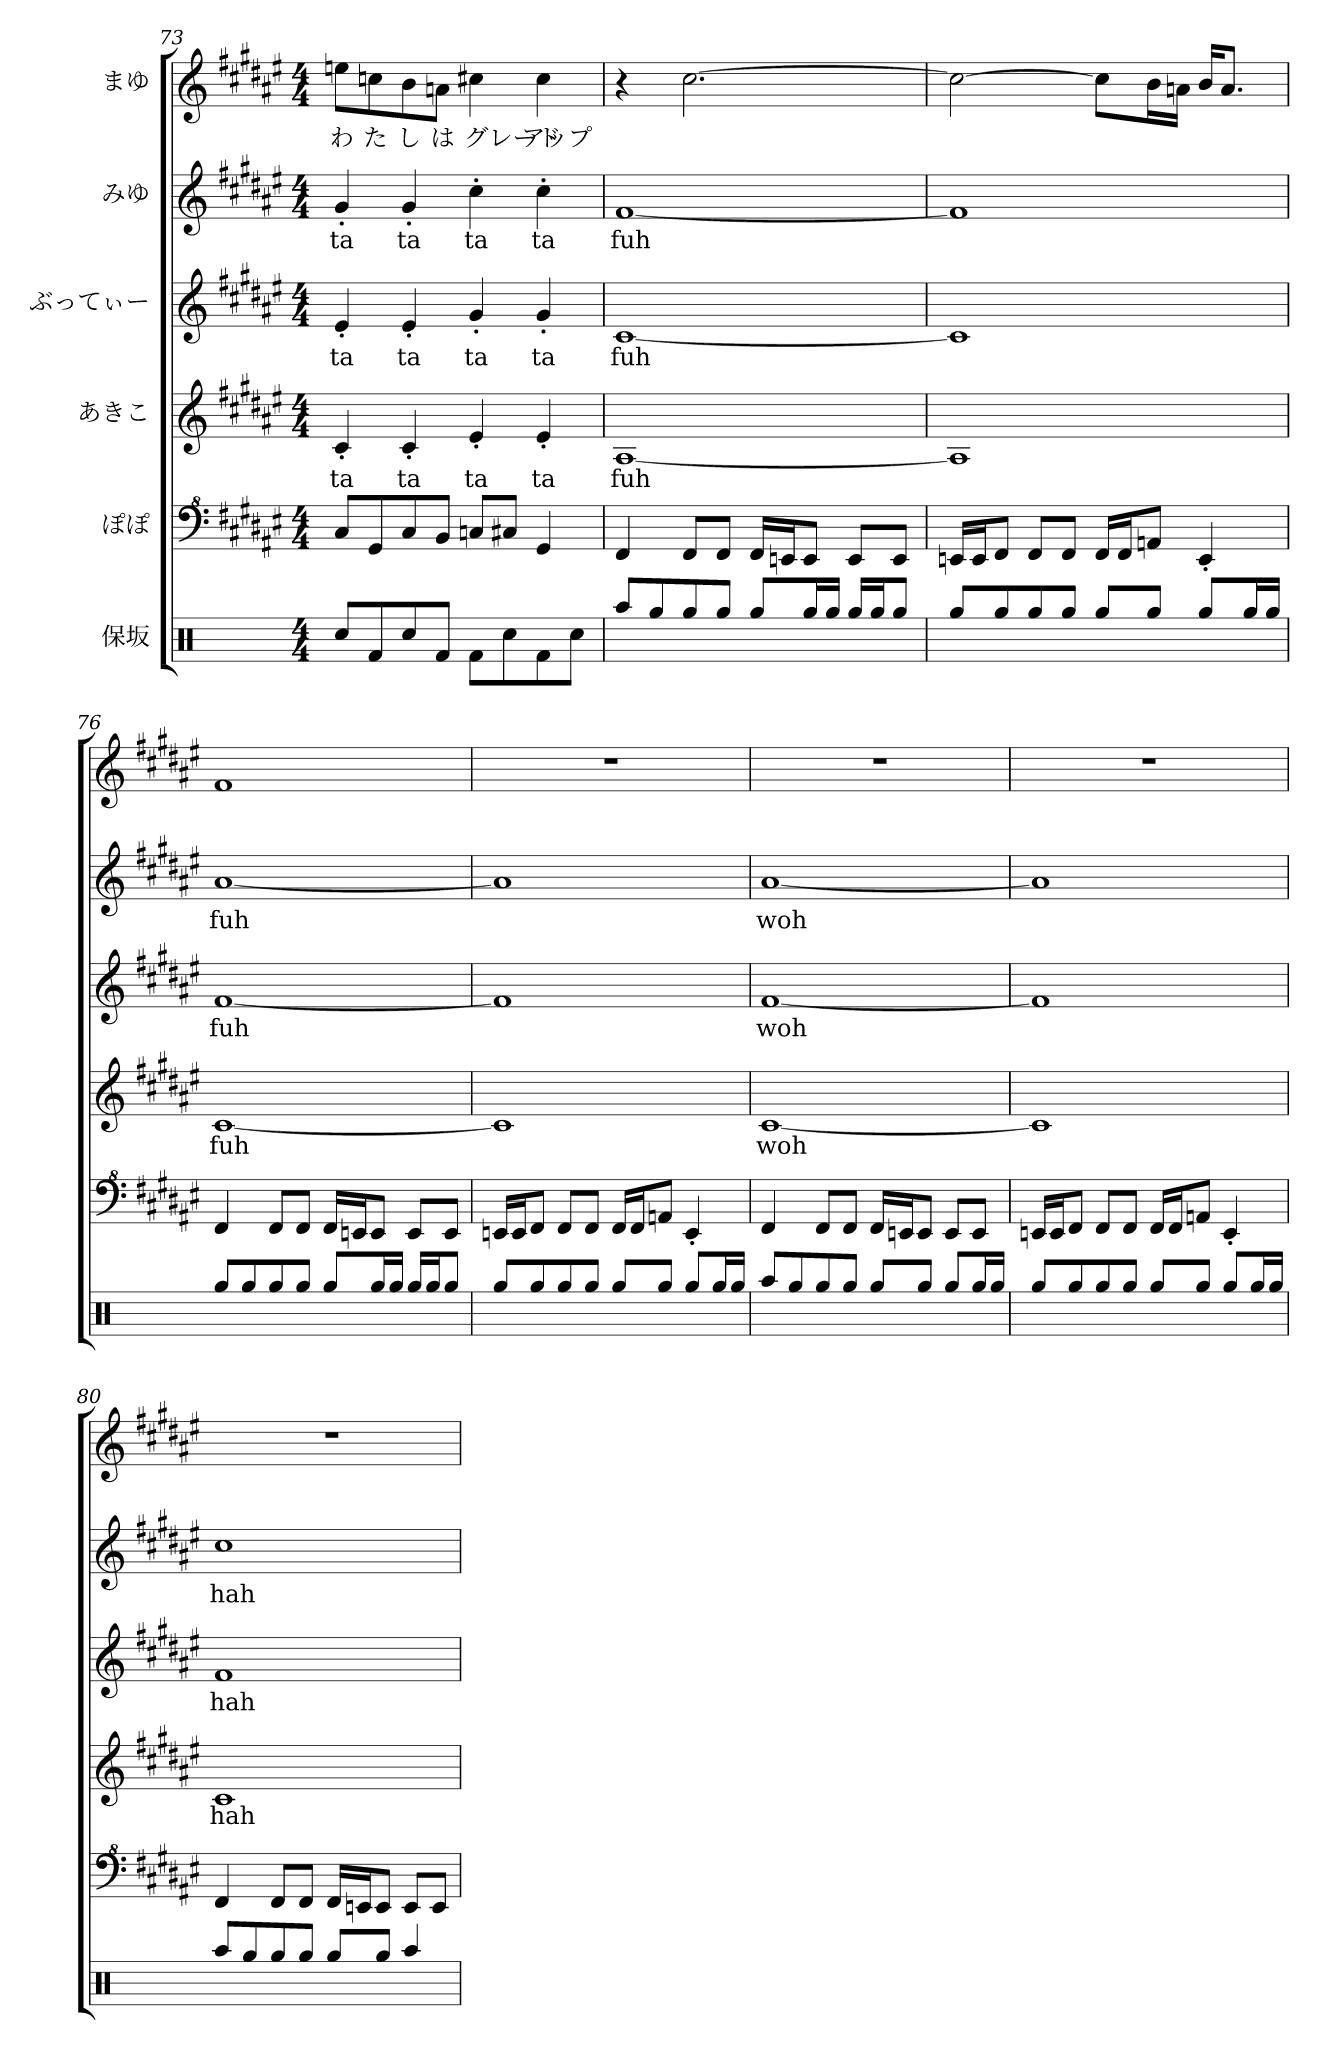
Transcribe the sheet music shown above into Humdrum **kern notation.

**kern	**kern	**kern	**text	**kern	**text	**kern	**text	**kern	**text
*part6	*part5	*part4	*part4	*part3	*part3	*part2	*part2	*part1	*part1
*staff6	*staff5	*staff4	*staff4	*staff3	*staff3	*staff2	*staff2	*staff1	*staff1
*I"保坂	*I"ぽぽ	*I"あきこ	*	*I"ぶってぃー	*	*I"みゆ	*	*I"まゆ	*
*clefX	*clefF^4	*clefG2	*	*clefG2	*	*clefG2	*	*clefG2	*
*k[]	*k[f#c#g#d#a#e#]	*k[f#c#g#d#a#e#]	*	*k[f#c#g#d#a#e#]	*	*k[f#c#g#d#a#e#]	*	*k[f#c#g#d#a#e#]	*
*M4/4	*M4/4	*M4/4	*	*M4/4	*	*M4/4	*	*M4/4	*
=73	=73	=73	=73	=73	=73	=73	=73	=73	=73
8Rcc/L	8c#L	4c#'	ta	4e#'	ta	4g#'	ta	8eenL	わ
8Rf/	8G#	.	.	.	.	.	.	8ccn	た
8Rcc/	8c#	4c#'	ta	4e#'	ta	4g#'	ta	8b	し
8Rf/J	8BJ	.	.	.	.	.	.	8anJ	は
8Rf\L	8cnL	4e#'	ta	4g#'	ta	4cc#'	ta	4cc#X	グレード
8Rcc\	8c#XJ	.	.	.	.	.	.	.	.
8Rf\	4G#	4e#'	ta	4g#'	ta	4cc#'	ta	4cc#	アップ
8Rcc\J	.	.	.	.	.	.	.	.	.
=74	=74	=74	=74	=74	=74	=74	=74	=74	=74
8Raa/L	4F#	[1A#	fuh	[1c#	fuh	[1f#	fuh	4r	.
8Rgg/	.	.	.	.	.	.	.	.	.
8Rgg/	8F#L	.	.	.	.	.	.	[2.cc#	.
8Rgg/J	8F#J	.	.	.	.	.	.	.	.
8Rgg/L	16F#LL	.	.	.	.	.	.	.	.
.	16EnJ	.	.	.	.	.	.	.	.
16Rgg/L	8EJ	.	.	.	.	.	.	.	.
16Rgg/JJ	.	.	.	.	.	.	.	.	.
16Rgg/LL	8EL	.	.	.	.	.	.	.	.
16Rgg/J	.	.	.	.	.	.	.	.	.
8Rgg/J	8EJ	.	.	.	.	.	.	.	.
=75	=75	=75	=75	=75	=75	=75	=75	=75	=75
8Rgg/L	16EnLL	1A#]	.	1c#]	.	1f#]	.	2cc#_	.
.	16EJ	.	.	.	.	.	.	.	.
8Rgg/	8F#J	.	.	.	.	.	.	.	.
8Rgg/	8F#L	.	.	.	.	.	.	.	.
8Rgg/J	8F#J	.	.	.	.	.	.	.	.
8Rgg/L	16F#LL	.	.	.	.	.	.	8cc#L]	.
.	16F#J	.	.	.	.	.	.	.	.
8Rgg/J	8AnJ	.	.	.	.	.	.	16bL	.
.	.	.	.	.	.	.	.	16anJJ	.
8Rgg/L	4E'	.	.	.	.	.	.	16bKL	.
.	.	.	.	.	.	.	.	8.aJ	.
16Rgg/L	.	.	.	.	.	.	.	.	.
16Rgg/JJ	.	.	.	.	.	.	.	.	.
=76	=76	=76	=76	=76	=76	=76	=76	=76	=76
8Rgg/L	4F#	[1c#	fuh	[1f#	fuh	[1a#	fuh	1f#	.
8Rgg/	.	.	.	.	.	.	.	.	.
8Rgg/	8F#L	.	.	.	.	.	.	.	.
8Rgg/J	8F#J	.	.	.	.	.	.	.	.
8Rgg/L	16F#LL	.	.	.	.	.	.	.	.
.	16EnJ	.	.	.	.	.	.	.	.
16Rgg/L	8EJ	.	.	.	.	.	.	.	.
16Rgg/JJ	.	.	.	.	.	.	.	.	.
16Rgg/LL	8EL	.	.	.	.	.	.	.	.
16Rgg/J	.	.	.	.	.	.	.	.	.
8Rgg/J	8EJ	.	.	.	.	.	.	.	.
=77	=77	=77	=77	=77	=77	=77	=77	=77	=77
8Rgg/L	16EnLL	1c#]	.	1f#]	.	1a#]	.	1r	.
.	16EJ	.	.	.	.	.	.	.	.
8Rgg/	8F#J	.	.	.	.	.	.	.	.
8Rgg/	8F#L	.	.	.	.	.	.	.	.
8Rgg/J	8F#J	.	.	.	.	.	.	.	.
8Rgg/L	16F#LL	.	.	.	.	.	.	.	.
.	16F#J	.	.	.	.	.	.	.	.
8Rgg/J	8AnJ	.	.	.	.	.	.	.	.
8Rgg/L	4E'	.	.	.	.	.	.	.	.
16Rgg/L	.	.	.	.	.	.	.	.	.
16Rgg/JJ	.	.	.	.	.	.	.	.	.
=78	=78	=78	=78	=78	=78	=78	=78	=78	=78
8Raa/L	4F#	[1c#	woh	[1f#	woh	[1a#	woh	1r	.
8Rgg/	.	.	.	.	.	.	.	.	.
8Rgg/	8F#L	.	.	.	.	.	.	.	.
8Rgg/J	8F#J	.	.	.	.	.	.	.	.
8Rgg/L	16F#LL	.	.	.	.	.	.	.	.
.	16EnJ	.	.	.	.	.	.	.	.
8Rgg/J	8EJ	.	.	.	.	.	.	.	.
8Rgg/L	8EL	.	.	.	.	.	.	.	.
16Rgg/L	8EJ	.	.	.	.	.	.	.	.
16Rgg/JJ	.	.	.	.	.	.	.	.	.
=79	=79	=79	=79	=79	=79	=79	=79	=79	=79
8Rgg/L	16EnLL	1c#]	.	1f#]	.	1a#]	.	1r	.
.	16EJ	.	.	.	.	.	.	.	.
8Rgg/	8F#J	.	.	.	.	.	.	.	.
8Rgg/	8F#L	.	.	.	.	.	.	.	.
8Rgg/J	8F#J	.	.	.	.	.	.	.	.
8Rgg/L	16F#LL	.	.	.	.	.	.	.	.
.	16F#J	.	.	.	.	.	.	.	.
8Rgg/J	8AnJ	.	.	.	.	.	.	.	.
8Rgg/L	4E'	.	.	.	.	.	.	.	.
16Rgg/L	.	.	.	.	.	.	.	.	.
16Rgg/JJ	.	.	.	.	.	.	.	.	.
=80	=80	=80	=80	=80	=80	=80	=80	=80	=80
8Raa/L	4F#	1c#	hah	1f#	hah	1cc#	hah	1r	.
8Rgg/	.	.	.	.	.	.	.	.	.
8Rgg/	8F#L	.	.	.	.	.	.	.	.
8Rgg/J	8F#J	.	.	.	.	.	.	.	.
8Rgg/L	16F#LL	.	.	.	.	.	.	.	.
.	16EnJ	.	.	.	.	.	.	.	.
8Rgg/J	8EJ	.	.	.	.	.	.	.	.
4Raa/	8EL	.	.	.	.	.	.	.	.
.	8EJ	.	.	.	.	.	.	.	.
=	=	=	=	=	=	=	=	=	=
*-	*-	*-	*-	*-	*-	*-	*-	*-	*-
